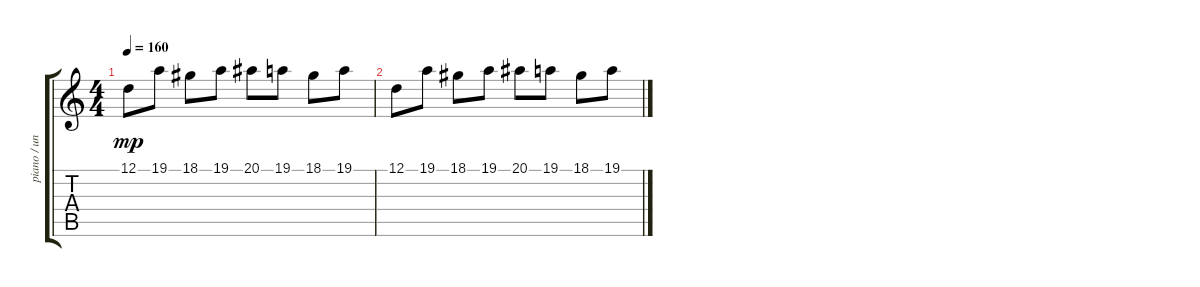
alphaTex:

\track ("piano / unison" "piano / un") {instrument brightacousticpiano}
\staff {score tabs}
\tuning (D4 A3 F3 C3 G2 C2) {hide}
\ts (4 4)
\tempo 160
\clef g2
\ks c
12.1.8{dy mp} 19.1.8 18.1.8 19.1.8 20.1.8 19.1.8 18.1.8 19.1.8 |
12.1.8 19.1.8 18.1.8 19.1.8 20.1.8 19.1.8 18.1.8 19.1.8
